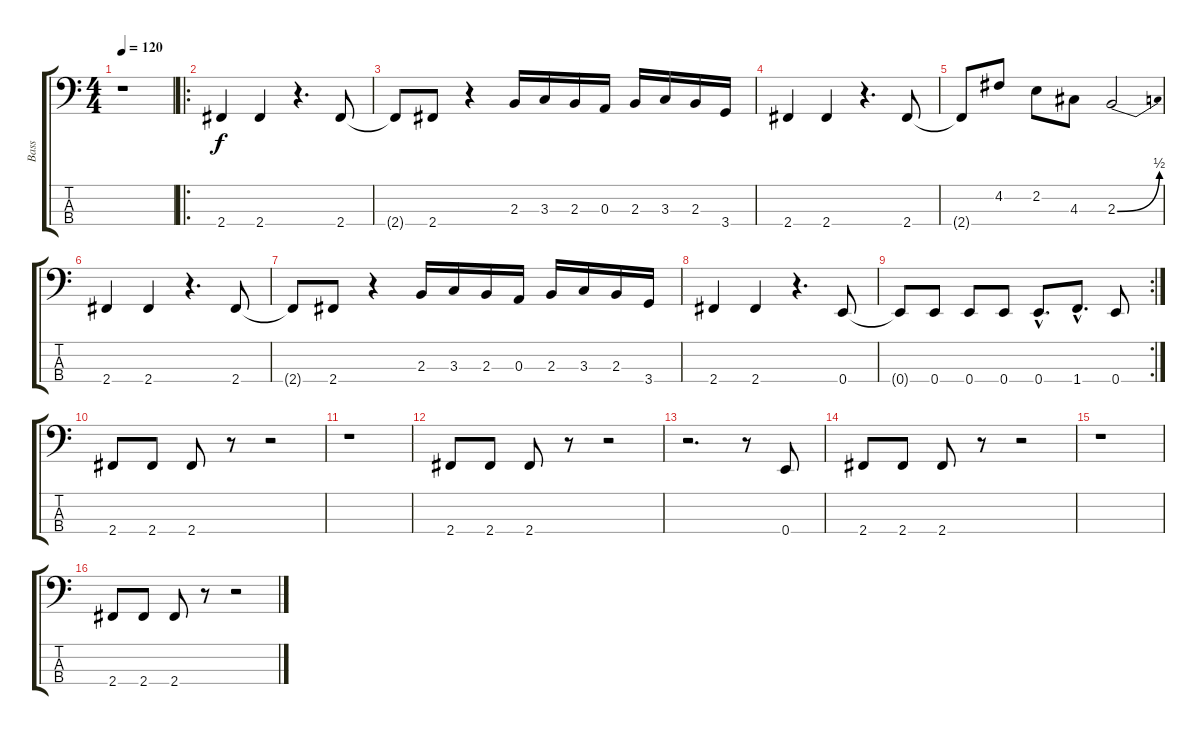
\track ("Bass" "Bass") {instrument electricbassfinger}
\staff {score tabs}
\tuning (G2 D2 A1 E1) {hide}
\ts (4 4)
\tempo 120
\clef f4
\ks c
r.1{dy f instrument electricbassfinger} |
\ro
2.4.4 2.4.4 r.4{d} 2.4.8 |
2.4{t}.8 2.4.8 r.4 2.3.16 3.3.16 2.3.16 0.3.16 2.3.16 3.3.16 2.3.16 3.4.16 |
2.4.4 2.4.4 r.4{d} 2.4.8 |
2.4{t}.8 4.2.8 2.2.8 4.3.8 2.3{be (bend 0 0 60 2)}.2 |
2.4.4 2.4.4 r.4{d} 2.4.8 |
2.4{t}.8 2.4.8 r.4 2.3.16 3.3.16 2.3.16 0.3.16 2.3.16 3.3.16 2.3.16 3.4.16 |
2.4.4 2.4.4 r.4{d} 0.4.8 |
\rc 2
0.4{t}.8 0.4.8 0.4.8 0.4.8 0.4{hac}.8{d} 1.4{hac}.8{d} 0.4.8 |
2.4.8 2.4.8 2.4.8 r.8 r.2 |
r.1 |
2.4.8 2.4.8 2.4.8 r.8 r.2 |
r.2{d} r.8 0.4.8 |
2.4.8 2.4.8 2.4.8 r.8 r.2 |
r.1 |
2.4.8 2.4.8 2.4.8 r.8 r.2
